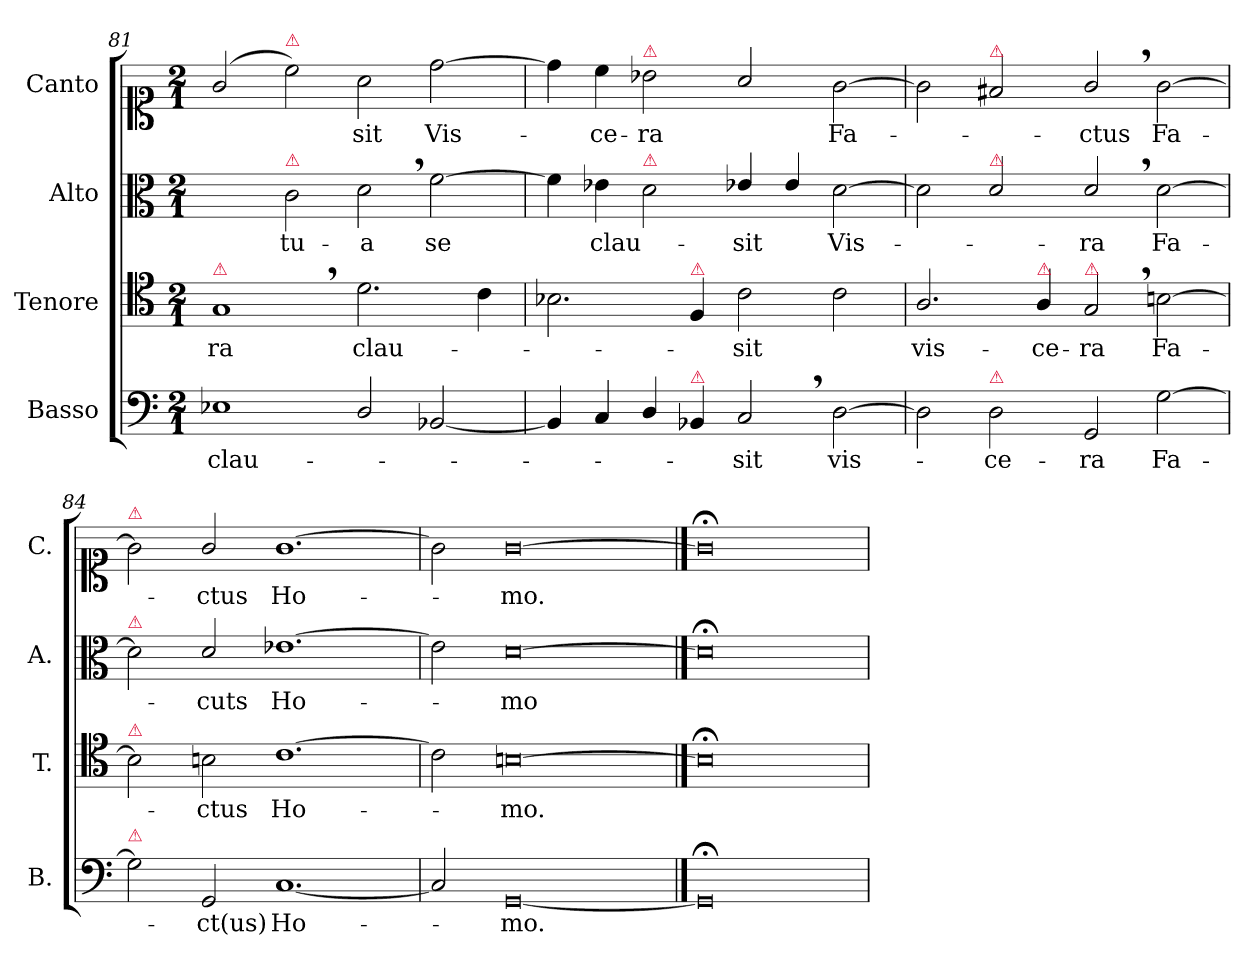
**kern	**text	**kern	**text	**kern	**text	**kern	**text
*part4	*part4	*part3	*part3	*part2	*part2	*part1	*part1
*staff4	*staff4	*staff3	*staff3	*staff2	*staff2	*staff1	*staff1
*I"Basso	*	*I"Tenore	*	*I"Alto	*	*I"Canto	*
*I'B.	*	*I'T.	*	*I'A.	*	*I'C.	*
*clefF4	*	*clefC4	*	*clefC3	*	*clefC1	*
*M2/1	*	*M2/1	*	*M2/1	*	*M2/1	*
=81	=81	=81	=81	=81	=81	=81	=81
!	!	!LO:TX:a:color=crimson:t=⚠	!	!	!	!	!
1E-X\	clau-	1G,</	-ra	2ryy	.	(<2g/	.
!	!	!	!	!	!	!LO:TX:a:color=crimson:t=⚠	!
!	!	!	!	!LO:TX:a:color=crimson:t=⚠	!	!	!
.	.	.	.	2c\	tu-	2cc\)	.
2D/	.	2.d\	clau-	2d,\	-a	2a\	-sit
[2BB-/	.	.	.	[2f\	se	[2dd\	Vis-
.	.	4c\	.	.	.	.	.
=82	=82	=82	=82	=82	=82	=82	=82
4BB-/]	.	2.B-\	.	4f\]	.	4dd\]	.
4C/	.	.	.	4e-X\	clau-	4cc\	-ce-
!	!	!	!	!	!	!LO:TX:a:color=crimson:t=⚠	!
!	!	!	!	!LO:TX:a:color=crimson:t=⚠	!	!	!
4D/	.	.	.	2d\	.	2b-\	-ra
!	!	!LO:TX:a:color=crimson:t=⚠	!	!	!	!	!
!LO:TX:a:color=crimson:t=⚠	!	!	!	!	!	!	!
4BB-/	.	4F/	.	.	.	.	.
2C,</	-sit	2c\	-sit	4e-X/	-sit	2a/	.
.	.	.	.	4e-/	.	.	.
[2D\	vis-	2c\	.	[2d\	Vis-	[2g\	Fa-
=83	=83	=83	=83	=83	=83	=83	=83
2D\]	.	2.A/	vis-	2d\]	.	2g\]	.
!	!	!	!	!	!	!LO:TX:a:color=crimson:t=⚠	!
!	!	!	!	!LO:TX:a:color=crimson:t=⚠	!	!	!
!LO:TX:a:color=crimson:t=⚠	!	!	!	!	!	!	!
2D\	-ce-	.	.	2d/	.	2f#X/	.
!	!	!LO:TX:a:color=crimson:t=⚠	!	!	!	!	!
.	.	4A/	-ce-	.	.	.	.
!	!	!LO:TX:a:color=crimson:t=⚠	!	!	!	!	!
2GG/	-ra	2G,/	-ra	2d,/	-ra	2g,/	-ctus
!	!	!	!	!	!	!	!LO:LY:i
[2G\	Fa-	[2Bn\	Fa-	[2d\	Fa-	[2g\	Fa-
=84	=84	=84	=84	=84	=84	=84	=84
!	!	!	!	!	!	!LO:TX:a:color=crimson:t=⚠	!
!	!	!	!	!LO:TX:a:color=crimson:t=⚠	!	!	!
!	!	!LO:TX:a:color=crimson:t=⚠	!	!	!	!	!
!LO:TX:a:color=crimson:t=⚠	!	!	!	!	!	!	!
2G\]	.	2B\]	.	2d\]	.	2g\]	.
!	!	!	!	!	!	!	!LO:LY:i
2GG/	-ct(us)	2Bn\	-ctus	2d/	-cuts	2g/	-ctus
[1.C/	Ho-	[1.c\	Ho-	[1.e-X\	Ho-	[1.g\	Ho-
=85	=85	=85	=85	=85	=85	=85	=85
2C/]	.	2c\]	.	2e-\]	.	2g\]	.
[0GG/	-mo.	[0Bn\	-mo.	[0d\	-mo	[0g\	-mo.
==86	==86	==86	==86	==86	==86	==86	==86
0GG;</]	.	0B;<\]	.	0d;<\]	.	0g;<\]	.
=	=	=	=	=	=	=	=
*-	*-	*-	*-	*-	*-	*-	*-
